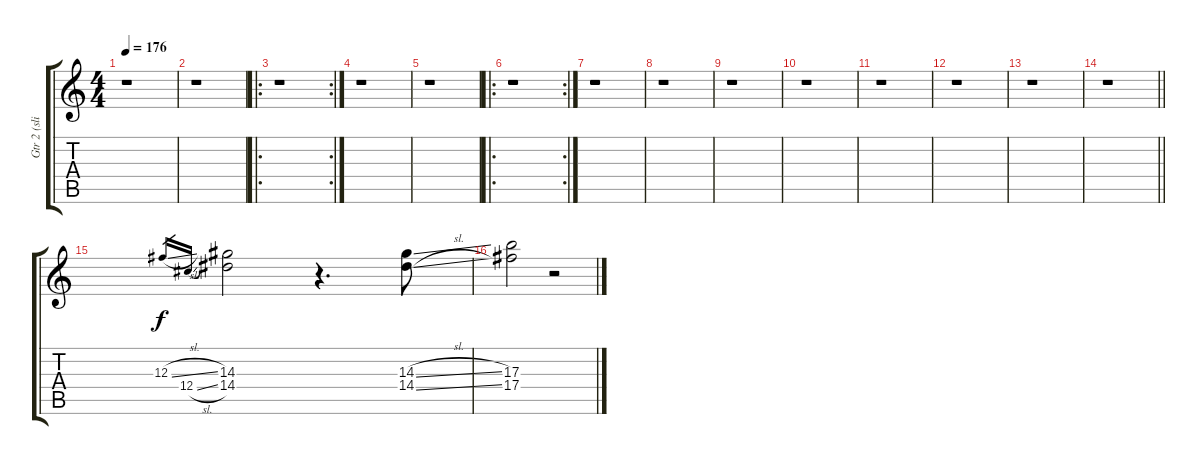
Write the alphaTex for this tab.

\track ("Gtr 2 (slide)" "Gtr 2 (sli") {instrument electricguitarjazz}
\staff {score tabs}
\tuning (Eb4 Bb3 Gb3 Db3 Ab2 Eb2) {hide}
\ts (4 4)
\tempo 176
\clef g2
\ks c
r.1{dy f} |
r.1 |
\ro
\rc 2
r.1 |
r.1 |
r.1 |
\ro
\rc 2
r.1 |
r.1 |
r.1 |
r.1 |
r.1 |
r.1 |
r.1 |
r.1 |
\barLineRight lightlight
r.1 |
12.3{sl}.16{gr} 12.4{sl}.16{gr} (14.3 14.4).2 r.4{d} (14.3{sl} 14.4{sl}).8 |
(17.3 17.4).2 r.2
